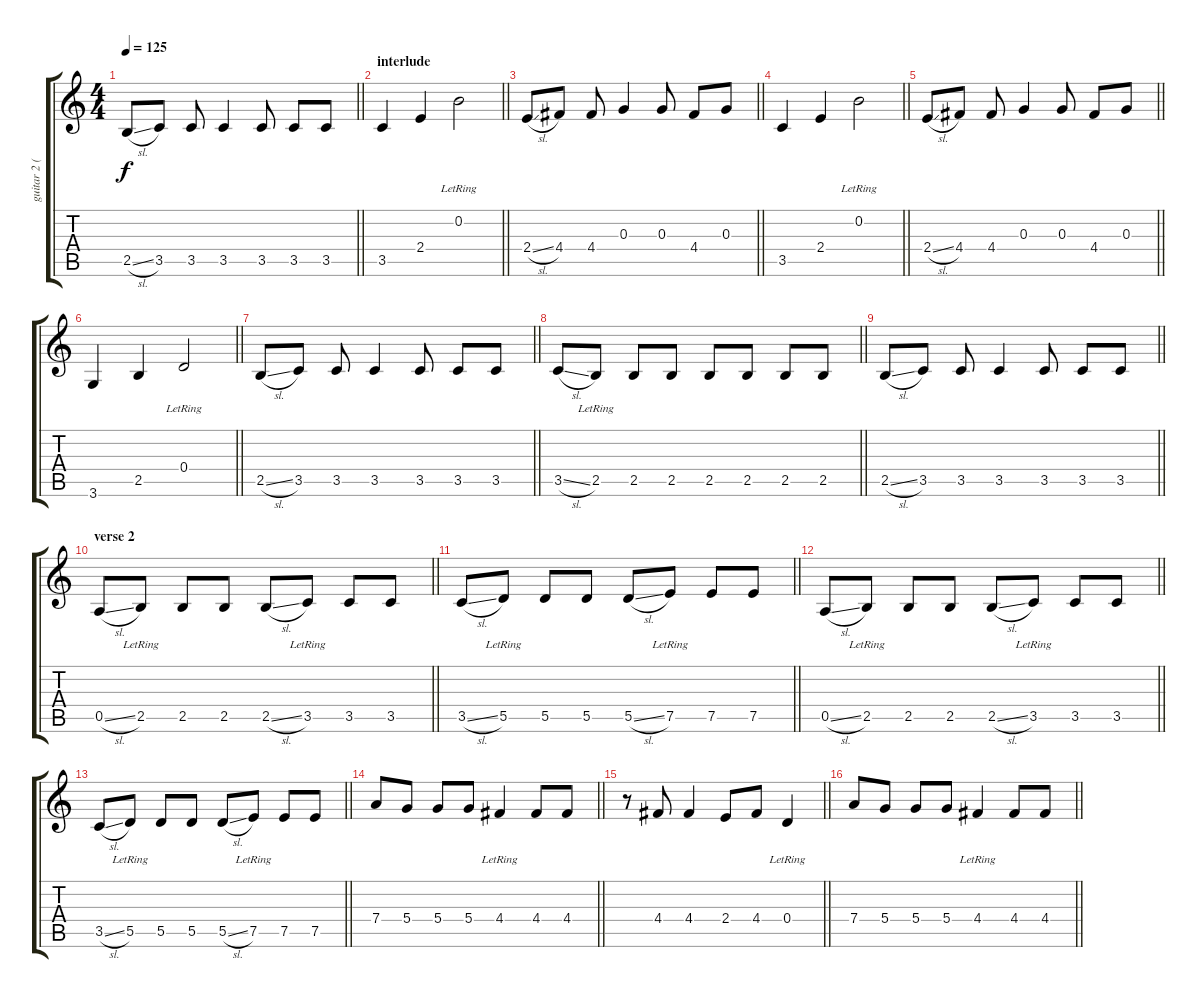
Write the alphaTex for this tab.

\track ("guitar 2 (uki)" "guitar 2 (") {instrument acousticguitarsteel}
\staff {score tabs}
\tuning (E4 B3 G3 D3 A2 E2) {hide}
\ts (4 4)
\tempo 125
\clef g2
\barLineRight lightlight
\ks c
2.5{sl}.8{dy f} 3.5.8 3.5.8 3.5.4 3.5.8 3.5.8 3.5.8 |
\section ("" "interlude")
\barLineRight lightlight
3.5.4 2.4.4 0.2{lr}.2 |
\barLineRight lightlight
2.4{sl}.8 4.4.8 4.4.8 0.3.4 0.3.8 4.4.8 0.3.8 |
\barLineRight lightlight
3.5.4 2.4.4 0.2{lr}.2 |
\barLineRight lightlight
2.4{sl}.8 4.4.8 4.4.8 0.3.4 0.3.8 4.4.8 0.3.8 |
\barLineRight lightlight
3.6.4 2.5.4 0.4{lr}.2 |
\barLineRight lightlight
2.5{sl}.8 3.5.8 3.5.8 3.5.4 3.5.8 3.5.8 3.5.8 |
\barLineRight lightlight
3.5{sl}.8 2.5{lr}.8 2.5.8 2.5.8 2.5.8 2.5.8 2.5.8 2.5.8 |
\barLineRight lightlight
2.5{sl}.8 3.5.8 3.5.8 3.5.4 3.5.8 3.5.8 3.5.8 |
\section ("" "verse 2")
\barLineRight lightlight
0.5{sl}.8 2.5{lr}.8 2.5.8 2.5.8 2.5{sl}.8 3.5{lr}.8 3.5.8 3.5.8 |
\barLineRight lightlight
3.5{sl}.8 5.5{lr}.8 5.5.8 5.5.8 5.5{sl}.8 7.5{lr}.8 7.5.8 7.5.8 |
\barLineRight lightlight
0.5{sl}.8 2.5{lr}.8 2.5.8 2.5.8 2.5{sl}.8 3.5{lr}.8 3.5.8 3.5.8 |
\barLineRight lightlight
3.5{sl}.8 5.5{lr}.8 5.5.8 5.5.8 5.5{sl}.8 7.5{lr}.8 7.5.8 7.5.8 |
\barLineRight lightlight
7.4.8 5.4.8 5.4.8 5.4.8 4.4{lr}.4 4.4.8 4.4.8 |
\barLineRight lightlight
r.8 4.4.8 4.4.4 2.4.8 4.4.8 0.4{lr}.4 |
\barLineRight lightlight
7.4.8 5.4.8 5.4.8 5.4.8 4.4{lr}.4 4.4.8 4.4.8
